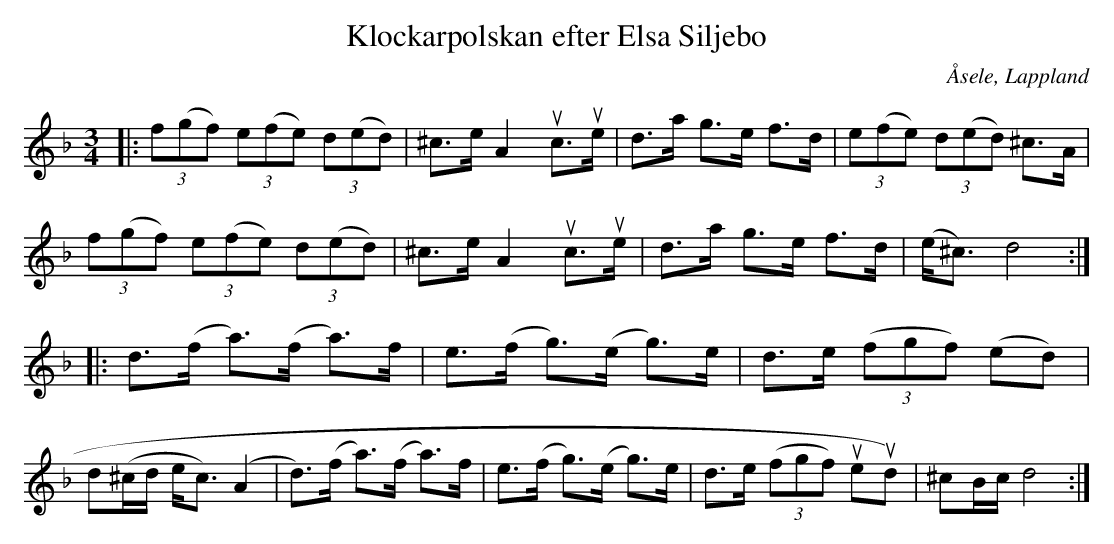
X:1
T:Klockarpolskan efter Elsa Siljebo
O:Åsele, Lappland
M:3/4
L:1/8
K:Dm
|: (3f(gf) (3e(fe) (3d(ed) | ^c>e A2 uc>ue | d>a g>e f>d | (3e(fe) (3d(ed) ^c>A |
(3f(gf) (3e(fe) (3d(ed) | ^c>e A2 uc>ue | d>a g>e f>d | (e<^c) d4 :|
|:d>(f a)>(f a)>f | e>(f g)>(e g)>e | d>e (3(fgf) (ed) | d(^c/d/ e<c) (A2 | d)>(f a)>(f a)>f | e>(f g)>(e g)>e | d>e (3(fgf) ueud) | ^cB/c/ d4 :|
